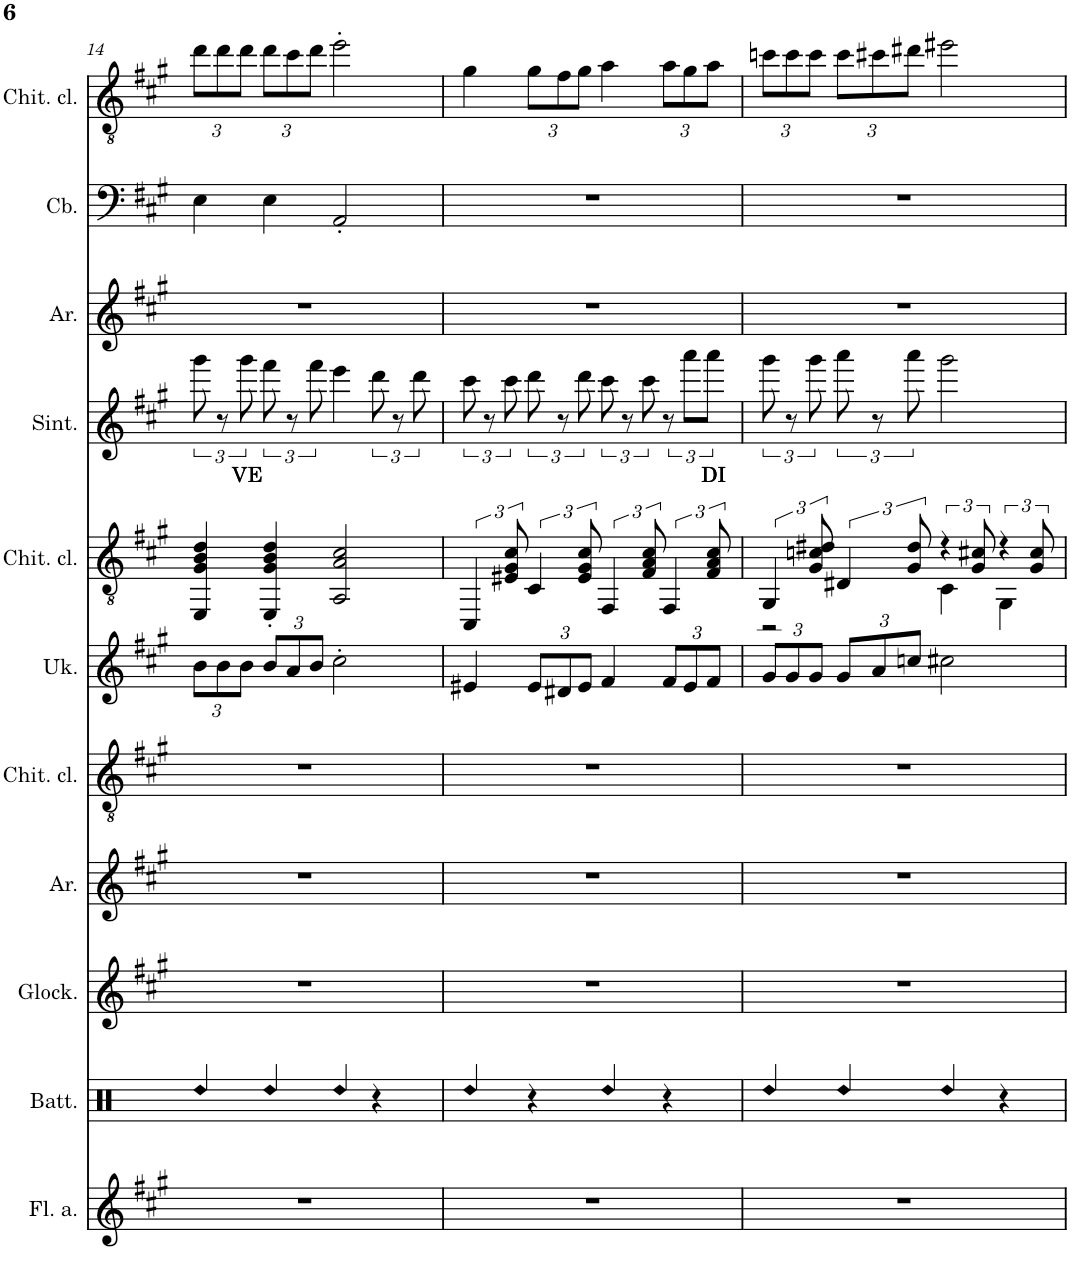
**kern	**kern	**kern	**kern	**kern	**kern	**kern	**kern	**text	**kern	**kern	**kern
*part11	*part10	*part9	*part8	*part7	*part6	*part5	*part4	*part4	*part3	*part2	*part1
*staff11	*staff10	*staff9	*staff8	*staff7	*staff6	*staff5	*staff4	*staff4	*staff3	*staff2	*staff1
*I"Flauto contralto in Sol	*I"Batteria	*I"Glockenspiel	*I"Archi	*I"Chitarra acustica	*I"Ukulele	*I"Chitarra 7-corde	*I"Sintetizzatore Sine	*	*I"Archi	*I"Contrabbasso	*I"Chitarra classica, Simmo 'e Napule paisa'
*I'Fl. a.	*I'Batt.	*I'Glock.	*I'Ar.	*	*I'Uk.	*	*I'Sint.	*	*I'Ar.	*I'Cb.	*I'Chit. cl.
!!LO:PB:g=z
*clefG2	*clefX	*clefG2	*clefG2	*clefGv2	*clefG2	*clefGv2	*clefG2	*	*clefG2	*clefF4	*clefGv2
*Trd3c5	*	*Trd-14c-24	*	*	*	*	*	*	*	*Trd7c12	*
*k[f#c#g#]	*k[]	*k[f#c#g#]	*k[f#c#g#]	*k[f#c#g#]	*k[f#c#g#]	*k[f#c#g#]	*k[f#c#g#]	*	*k[f#c#g#]	*k[f#c#g#]	*k[f#c#g#]
*M4/4	*M4/4	*M4/4	*M4/4	*M4/4	*M4/4	*M4/4	*M4/4	*	*M4/4	*M4/4	*M4/4
=14	=14	=14	=14	=14	=14	=14	=14	=14	=14	=14	=14
!	!LO:N:head=diamond	!	!	!	!	!	!	!	!	!	!
*	*	*	*	*	*Xbrackettup	*	*	*	*	*	*Xbrackettup
1r	4Rdd/	1r	1r	1r	12b\L	4EE/ 4G#/ 4B/ 4d/	12ggg#\	.	1r	4E\	12dd\L
.	.	.	.	.	12b\	.	12r	.	.	.	12dd\
!	!	!	!	!	!	!	!	!LO:LY:b	!	!	!
.	.	.	.	.	12b\J	.	12ggg#\	VE	.	.	12dd\J
!	!LO:N:head=diamond	!	!	!	!	!	!	!	!	!	!
.	4Rdd/	.	.	.	12b/L	4EE/' 4G#/' 4B/' 4d/'	12fff#\	.	.	4E\	12dd\L
.	.	.	.	.	12a/	.	12r	.	.	.	12cc#\
.	.	.	.	.	12b/J	.	12fff#\	.	.	.	12dd\J
!	!LO:N:head=diamond	!	!	!	!	!	!	!	!	!	!
.	4Rdd/	.	.	.	2cc#'\	2AA/ 2A/ 2c#/	4eee\	.	.	2AA'/	2ee'\
.	4r	.	.	.	.	.	12ddd\	.	.	.	.
.	.	.	.	.	.	.	12r	.	.	.	.
.	.	.	.	.	.	.	12ddd\	.	.	.	.
=15	=15	=15	=15	=15	=15	=15	=15	=15	=15	=15	=15
!	!LO:N:head=diamond	!	!	!	!	!	!	!	!	!	!
1r	4Rdd/	1r	1r	1r	4e#X/	6CC#/	12ccc#\	.	1r	1r	4g#\
.	.	.	.	.	.	.	12r	.	.	.	.
.	.	.	.	.	.	12E#X/ 12G#/ 12c#/	12ccc#\	.	.	.	.
.	4r	.	.	.	12e#/L	6C#/	12ddd\	.	.	.	12g#\L
.	.	.	.	.	12d#X/	.	12r	.	.	.	12f#\
.	.	.	.	.	12e#/J	12E#/ 12G#/ 12c#/	12ddd\	.	.	.	12g#\J
!	!LO:N:head=diamond	!	!	!	!	!	!	!	!	!	!
.	4Rdd/	.	.	.	4f#/	6FF#/	12ccc#\	.	.	.	4a\
.	.	.	.	.	.	.	12r	.	.	.	.
.	.	.	.	.	.	12F#/ 12A/ 12c#/	12ccc#\	.	.	.	.
.	4r	.	.	.	12f#/L	6FF#/	12r	.	.	.	12a\L
.	.	.	.	.	12e#/	.	12aaa\L	.	.	.	12g#\
!	!	!	!	!	!	!	!	!LO:LY:b	!	!	!
.	.	.	.	.	12f#/J	12F#/ 12A/ 12c#/	12aaa\J	DI	.	.	12a\J
=16	=16	=16	=16	=16	=16	=16	=16	=16	=16	=16	=16
!	!LO:N:head=diamond	!	!	!	!	!	!	!	!	!	!
*	*	*	*	*	*	*^	*	*	*	*	*
1r	4Rdd/	1r	1r	1r	12g#/L	6GG#/	2r	12ggg#\	.	1r	1r	12ccn\L
.	.	.	.	.	12g#/	.	.	12r	.	.	.	12cc\
.	.	.	.	.	12g#/J	12G#/ 12cn/ 12d#X/	.	12ggg#\	.	.	.	12cc\J
!	!LO:N:head=diamond	!	!	!	!	!	!	!	!	!	!	!
.	4Rdd/	.	.	.	12g#/L	6D#X/	.	12aaa\	.	.	.	12cc\L
.	.	.	.	.	12a/	.	.	12r	.	.	.	12cc#X\
.	.	.	.	.	12ccn/J	12G#/ 12d#/	.	12aaa\	.	.	.	12dd#X\J
!	!LO:N:head=diamond	!	!	!	!	!	!	!	!	!	!	!
.	4Rdd/	.	.	.	2cc#X\	6r	4C#\	2ggg#\	.	.	.	2ee#X\
.	.	.	.	.	.	12G#/ 12c#X/	.	.	.	.	.	.
.	4r	.	.	.	.	6r	4GG#\	.	.	.	.	.
.	.	.	.	.	.	12G#/ 12c#/	.	.	.	.	.	.
*	*	*	*	*	*	*v	*v	*	*	*	*	*
=	=	=	=	=	=	=	=	=	=	=	=
*-	*-	*-	*-	*-	*-	*-	*-	*-	*-	*-	*-
